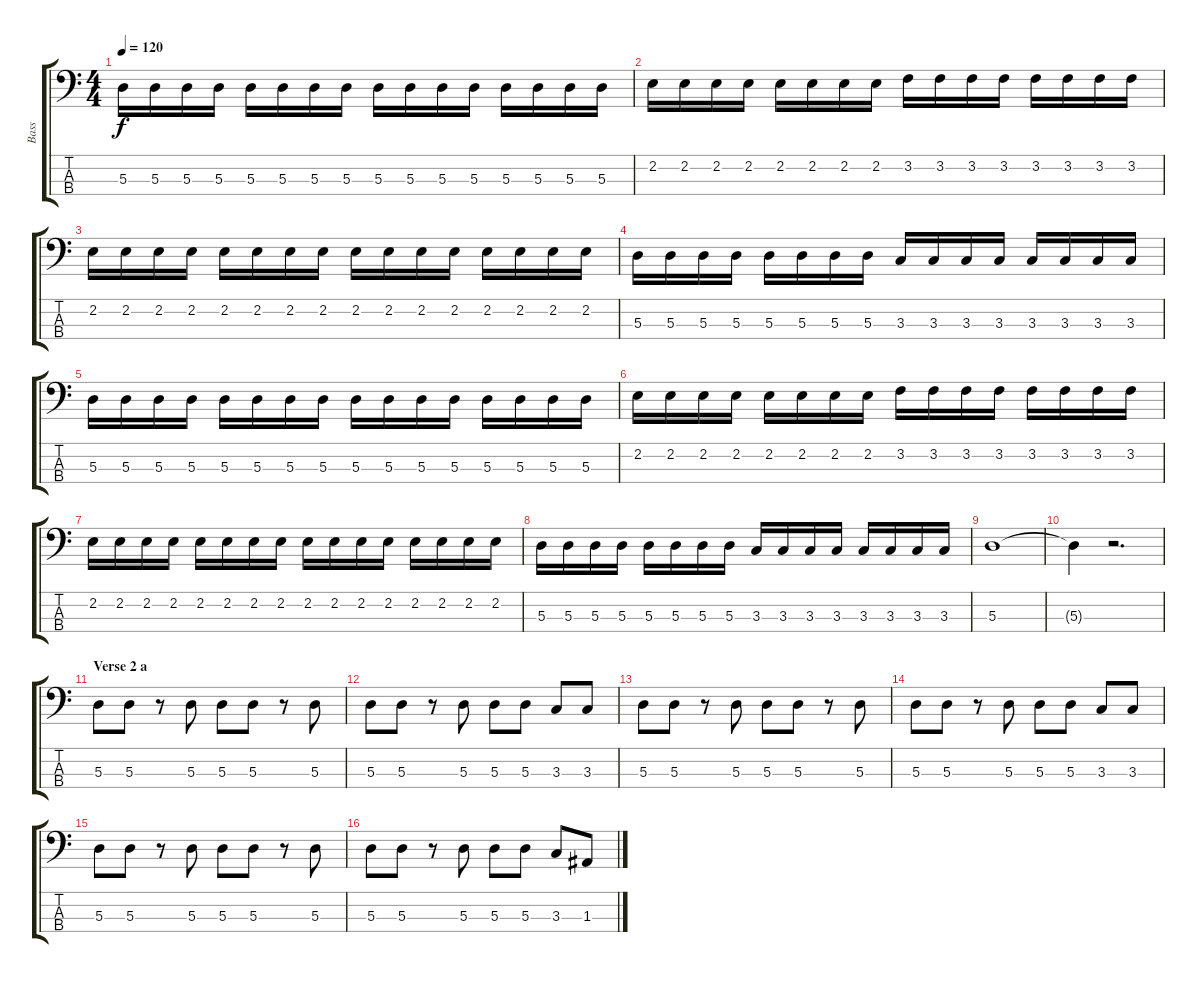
\track ("Bass" "Bass") {instrument electricbassfinger}
\staff {score tabs}
\tuning (G2 D2 A1 E1) {hide}
\ts (4 4)
\tempo 120
\clef f4
\ks c
5.3.16{dy f} 5.3.16 5.3.16 5.3.16 5.3.16 5.3.16 5.3.16 5.3.16 5.3.16 5.3.16 5.3.16 5.3.16 5.3.16 5.3.16 5.3.16 5.3.16 |
2.2.16 2.2.16 2.2.16 2.2.16 2.2.16 2.2.16 2.2.16 2.2.16 3.2.16 3.2.16 3.2.16 3.2.16 3.2.16 3.2.16 3.2.16 3.2.16 |
2.2.16 2.2.16 2.2.16 2.2.16 2.2.16 2.2.16 2.2.16 2.2.16 2.2.16 2.2.16 2.2.16 2.2.16 2.2.16 2.2.16 2.2.16 2.2.16 |
5.3.16 5.3.16 5.3.16 5.3.16 5.3.16 5.3.16 5.3.16 5.3.16 3.3.16 3.3.16 3.3.16 3.3.16 3.3.16 3.3.16 3.3.16 3.3.16 |
5.3.16 5.3.16 5.3.16 5.3.16 5.3.16 5.3.16 5.3.16 5.3.16 5.3.16 5.3.16 5.3.16 5.3.16 5.3.16 5.3.16 5.3.16 5.3.16 |
2.2.16 2.2.16 2.2.16 2.2.16 2.2.16 2.2.16 2.2.16 2.2.16 3.2.16 3.2.16 3.2.16 3.2.16 3.2.16 3.2.16 3.2.16 3.2.16 |
2.2.16 2.2.16 2.2.16 2.2.16 2.2.16 2.2.16 2.2.16 2.2.16 2.2.16 2.2.16 2.2.16 2.2.16 2.2.16 2.2.16 2.2.16 2.2.16 |
5.3.16 5.3.16 5.3.16 5.3.16 5.3.16 5.3.16 5.3.16 5.3.16 3.3.16 3.3.16 3.3.16 3.3.16 3.3.16 3.3.16 3.3.16 3.3.16 |
\section ("" "")
5.3.1 |
5.3{t}.4 r.2{d} |
\section ("" "Verse 2 a")
5.3.8 5.3.8 r.8 5.3.8 5.3.8 5.3.8 r.8 5.3.8 |
5.3.8 5.3.8 r.8 5.3.8 5.3.8 5.3.8 3.3.8 3.3.8 |
5.3.8 5.3.8 r.8 5.3.8 5.3.8 5.3.8 r.8 5.3.8 |
5.3.8 5.3.8 r.8 5.3.8 5.3.8 5.3.8 3.3.8 3.3.8 |
5.3.8 5.3.8 r.8 5.3.8 5.3.8 5.3.8 r.8 5.3.8 |
5.3.8 5.3.8 r.8 5.3.8 5.3.8 5.3.8 3.3.8 1.3.8
